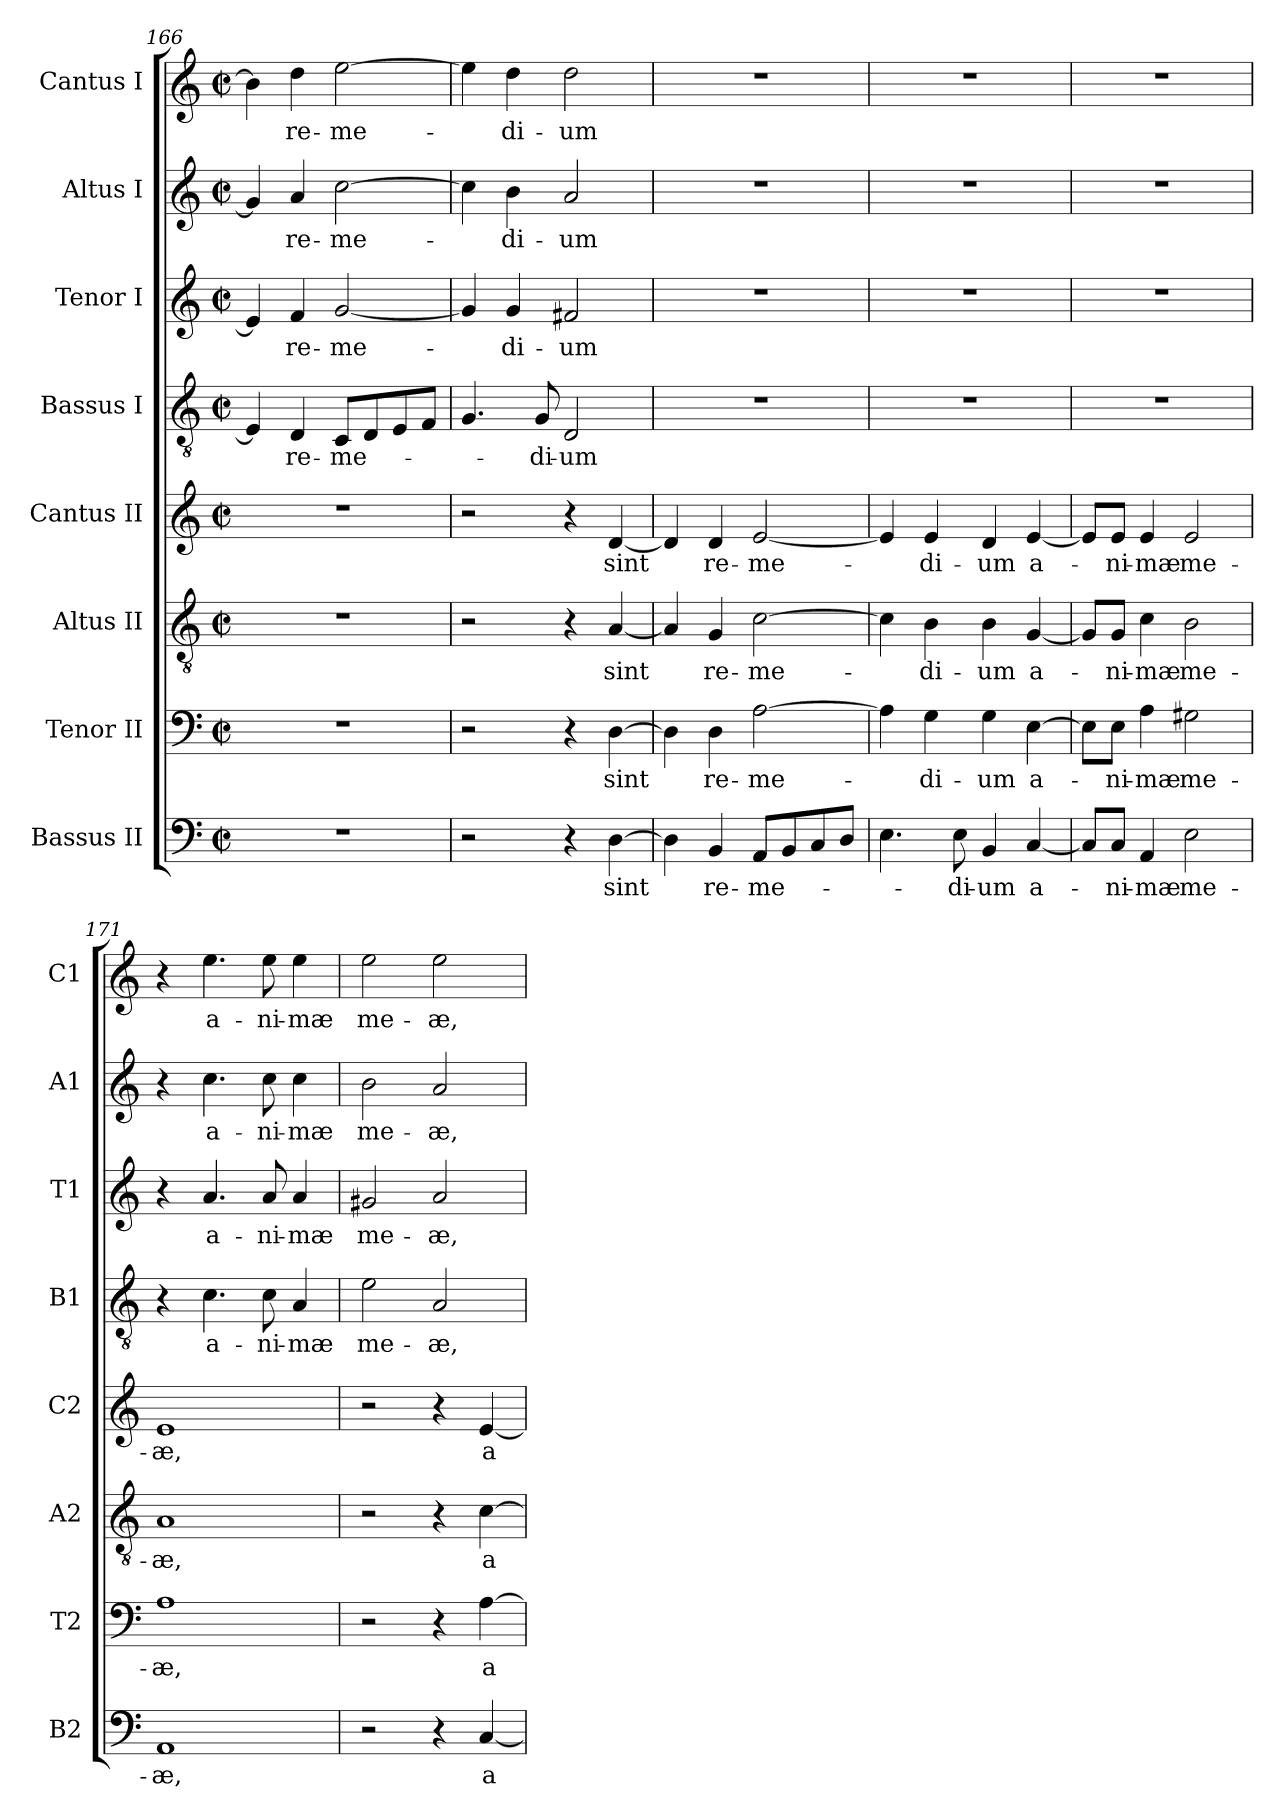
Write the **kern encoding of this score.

**kern	**text	**kern	**text	**kern	**text	**kern	**text	**kern	**text	**kern	**text	**kern	**text	**kern	**text
*part8	*part8	*part7	*part7	*part6	*part6	*part5	*part5	*part4	*part4	*part3	*part3	*part2	*part2	*part1	*part1
*staff8	*staff8	*staff7	*staff7	*staff6	*staff6	*staff5	*staff5	*staff4	*staff4	*staff3	*staff3	*staff2	*staff2	*staff1	*staff1
*I"Bassus II	*	*I"Tenor II	*	*I"Altus II	*	*I"Cantus II	*	*I"Bassus I	*	*I"Tenor I	*	*I"Altus I	*	*I"Cantus I	*
*I'B2	*	*I'T2	*	*I'A2	*	*I'C2	*	*I'B1	*	*I'T1	*	*I'A1	*	*I'C1	*
*clefF4	*	*clefF4	*	*clefGv2	*	*clefG2	*	*clefGv2	*	*clefG2	*	*clefG2	*	*clefG2	*
*k[]	*	*k[]	*	*k[]	*	*k[]	*	*k[]	*	*k[]	*	*k[]	*	*k[]	*
*C:	*	*C:	*	*C:	*	*C:	*	*C:	*	*C:	*	*C:	*	*C:	*
*M2/2	*	*M2/2	*	*M2/2	*	*M2/2	*	*M2/2	*	*M2/2	*	*M2/2	*	*M2/2	*
*met(c|)	*	*met(c|)	*	*met(c|)	*	*met(c|)	*	*met(c|)	*	*met(c|)	*	*met(c|)	*	*met(c|)	*
=166	=166	=166	=166	=166	=166	=166	=166	=166	=166	=166	=166	=166	=166	=166	=166
1r	.	1r	.	1r	.	1r	.	4E/]	.	4e/]	.	4g#/]	.	4b\]	.
!	!	!	!	!	!	!	!	!	!LO:LY:b	!	!	!	!	!	!
!	!	!	!	!	!	!	!	!	!	!	!LO:LY:b	!	!	!	!
!	!	!	!	!	!	!	!	!	!	!	!	!	!LO:LY:b	!	!
!	!	!	!	!	!	!	!	!	!	!	!	!	!	!	!LO:LY:b
.	.	.	.	.	.	.	.	4D/	re-	4f/	re-	4a/	re-	4dd\	re-
!	!	!	!	!	!	!	!	!	!LO:LY:b	!	!	!	!	!	!
!	!	!	!	!	!	!	!	!	!	!	!LO:LY:b	!	!	!	!
!	!	!	!	!	!	!	!	!	!	!	!	!	!LO:LY:b	!	!
!	!	!	!	!	!	!	!	!	!	!	!	!	!	!	!LO:LY:b
.	.	.	.	.	.	.	.	8C/L	-me-	[2g/	-me-	[2cc\	-me-	[2ee\	-me-
.	.	.	.	.	.	.	.	8D/	.	.	.	.	.	.	.
.	.	.	.	.	.	.	.	8E/	.	.	.	.	.	.	.
.	.	.	.	.	.	.	.	8F/J	.	.	.	.	.	.	.
!!LO:PB:g=z
=167	=167	=167	=167	=167	=167	=167	=167	=167	=167	=167	=167	=167	=167	=167	=167
2r	.	2r	.	2r	.	2r	.	4.G/	.	4g/]	.	4cc\]	.	4ee\]	.
!	!	!	!	!	!	!	!	!	!	!	!LO:LY:b	!	!	!	!
!	!	!	!	!	!	!	!	!	!	!	!	!	!LO:LY:b	!	!
!	!	!	!	!	!	!	!	!	!	!	!	!	!	!	!LO:LY:b
.	.	.	.	.	.	.	.	.	.	4g/	-di-	4b\	-di-	4dd\	-di-
!	!	!	!	!	!	!	!	!	!LO:LY:b	!	!	!	!	!	!
.	.	.	.	.	.	.	.	8G/	-di-	.	.	.	.	.	.
!	!	!	!	!	!	!	!	!	!LO:LY:b	!	!	!	!	!	!
!	!	!	!	!	!	!	!	!	!	!	!LO:LY:b	!	!	!	!
!	!	!	!	!	!	!	!	!	!	!	!	!	!LO:LY:b	!	!
!	!	!	!	!	!	!	!	!	!	!	!	!	!	!	!LO:LY:b
4r	.	4r	.	4r	.	4r	.	2D/	-um	2f#X/	-um	2a/	-um	2dd\	-um
!	!LO:LY:b	!	!	!	!	!	!	!	!	!	!	!	!	!	!
!	!	!	!LO:LY:b	!	!	!	!	!	!	!	!	!	!	!	!
!	!	!	!	!	!LO:LY:b	!	!	!	!	!	!	!	!	!	!
!	!	!	!	!	!	!	!LO:LY:b	!	!	!	!	!	!	!	!
[4D\	sint	[4D\	sint	[4A/	sint	[4d/	sint	.	.	.	.	.	.	.	.
=168	=168	=168	=168	=168	=168	=168	=168	=168	=168	=168	=168	=168	=168	=168	=168
4D\]	.	4D\]	.	4A/]	.	4d/]	.	1r	.	1r	.	1r	.	1r	.
!	!LO:LY:b	!	!	!	!	!	!	!	!	!	!	!	!	!	!
!	!	!	!LO:LY:b	!	!	!	!	!	!	!	!	!	!	!	!
!	!	!	!	!	!LO:LY:b	!	!	!	!	!	!	!	!	!	!
!	!	!	!	!	!	!	!LO:LY:b	!	!	!	!	!	!	!	!
4BB/	re-	4D\	re-	4G/	re-	4d/	re-	.	.	.	.	.	.	.	.
!	!LO:LY:b	!	!	!	!	!	!	!	!	!	!	!	!	!	!
!	!	!	!LO:LY:b	!	!	!	!	!	!	!	!	!	!	!	!
!	!	!	!	!	!LO:LY:b	!	!	!	!	!	!	!	!	!	!
!	!	!	!	!	!	!	!LO:LY:b	!	!	!	!	!	!	!	!
8AA/L	-me-	[2A\	-me-	[2c\	-me-	[2e/	-me-	.	.	.	.	.	.	.	.
8BB/	.	.	.	.	.	.	.	.	.	.	.	.	.	.	.
8C/	.	.	.	.	.	.	.	.	.	.	.	.	.	.	.
8D/J	.	.	.	.	.	.	.	.	.	.	.	.	.	.	.
=169	=169	=169	=169	=169	=169	=169	=169	=169	=169	=169	=169	=169	=169	=169	=169
4.E\	.	4A\]	.	4c\]	.	4e/]	.	1r	.	1r	.	1r	.	1r	.
!	!	!	!LO:LY:b	!	!	!	!	!	!	!	!	!	!	!	!
!	!	!	!	!	!LO:LY:b	!	!	!	!	!	!	!	!	!	!
!	!	!	!	!	!	!	!LO:LY:b	!	!	!	!	!	!	!	!
.	.	4G\	-di-	4B\	-di-	4e/	-di-	.	.	.	.	.	.	.	.
!	!LO:LY:b	!	!	!	!	!	!	!	!	!	!	!	!	!	!
8E\	-di-	.	.	.	.	.	.	.	.	.	.	.	.	.	.
!	!LO:LY:b	!	!	!	!	!	!	!	!	!	!	!	!	!	!
!	!	!	!LO:LY:b	!	!	!	!	!	!	!	!	!	!	!	!
!	!	!	!	!	!LO:LY:b	!	!	!	!	!	!	!	!	!	!
!	!	!	!	!	!	!	!LO:LY:b	!	!	!	!	!	!	!	!
4BB/	-um	4G\	-um	4B\	-um	4d/	-um	.	.	.	.	.	.	.	.
!	!LO:LY:b	!	!	!	!	!	!	!	!	!	!	!	!	!	!
!	!	!	!LO:LY:b	!	!	!	!	!	!	!	!	!	!	!	!
!	!	!	!	!	!LO:LY:b	!	!	!	!	!	!	!	!	!	!
!	!	!	!	!	!	!	!LO:LY:b	!	!	!	!	!	!	!	!
[4C/	a-	[4E\	a-	[4G/	a-	[4e/	a-	.	.	.	.	.	.	.	.
=170	=170	=170	=170	=170	=170	=170	=170	=170	=170	=170	=170	=170	=170	=170	=170
8C/L]	.	8E\L]	.	8G/L]	.	8e/L]	.	1r	.	1r	.	1r	.	1r	.
!	!LO:LY:b	!	!	!	!	!	!	!	!	!	!	!	!	!	!
!	!	!	!LO:LY:b	!	!	!	!	!	!	!	!	!	!	!	!
!	!	!	!	!	!LO:LY:b	!	!	!	!	!	!	!	!	!	!
!	!	!	!	!	!	!	!LO:LY:b	!	!	!	!	!	!	!	!
8C/J	-ni-	8E\J	-ni-	8G/J	-ni-	8e/J	-ni-	.	.	.	.	.	.	.	.
!	!LO:LY:b	!	!	!	!	!	!	!	!	!	!	!	!	!	!
!	!	!	!LO:LY:b	!	!	!	!	!	!	!	!	!	!	!	!
!	!	!	!	!	!LO:LY:b	!	!	!	!	!	!	!	!	!	!
!	!	!	!	!	!	!	!LO:LY:b	!	!	!	!	!	!	!	!
4AA/	-mæ	4A\	-mæ	4c\	-mæ	4e/	-mæ	.	.	.	.	.	.	.	.
!	!LO:LY:b	!	!	!	!	!	!	!	!	!	!	!	!	!	!
!	!	!	!LO:LY:b	!	!	!	!	!	!	!	!	!	!	!	!
!	!	!	!	!	!LO:LY:b	!	!	!	!	!	!	!	!	!	!
!	!	!	!	!	!	!	!LO:LY:b	!	!	!	!	!	!	!	!
2E\	me-	2G#X\	me-	2B\	me-	2e/	me-	.	.	.	.	.	.	.	.
=171	=171	=171	=171	=171	=171	=171	=171	=171	=171	=171	=171	=171	=171	=171	=171
!	!LO:LY:b	!	!	!	!	!	!	!	!	!	!	!	!	!	!
!	!	!	!LO:LY:b	!	!	!	!	!	!	!	!	!	!	!	!
!	!	!	!	!	!LO:LY:b	!	!	!	!	!	!	!	!	!	!
!	!	!	!	!	!	!	!LO:LY:b	!	!	!	!	!	!	!	!
1AA	-æ,	1A	-æ,	1A	-æ,	1e	-æ,	4r	.	4r	.	4r	.	4r	.
!	!	!	!	!	!	!	!	!	!LO:LY:b	!	!	!	!	!	!
!	!	!	!	!	!	!	!	!	!	!	!LO:LY:b	!	!	!	!
!	!	!	!	!	!	!	!	!	!	!	!	!	!LO:LY:b	!	!
!	!	!	!	!	!	!	!	!	!	!	!	!	!	!	!LO:LY:b
.	.	.	.	.	.	.	.	4.c\	a-	4.a/	a-	4.cc\	a-	4.ee\	a-
!	!	!	!	!	!	!	!	!	!LO:LY:b	!	!	!	!	!	!
!	!	!	!	!	!	!	!	!	!	!	!LO:LY:b	!	!	!	!
!	!	!	!	!	!	!	!	!	!	!	!	!	!LO:LY:b	!	!
!	!	!	!	!	!	!	!	!	!	!	!	!	!	!	!LO:LY:b
.	.	.	.	.	.	.	.	8c\	-ni-	8a/	-ni-	8cc\	-ni-	8ee\	-ni-
!	!	!	!	!	!	!	!	!	!LO:LY:b	!	!	!	!	!	!
!	!	!	!	!	!	!	!	!	!	!	!LO:LY:b	!	!	!	!
!	!	!	!	!	!	!	!	!	!	!	!	!	!LO:LY:b	!	!
!	!	!	!	!	!	!	!	!	!	!	!	!	!	!	!LO:LY:b
.	.	.	.	.	.	.	.	4A/	-mæ	4a/	-mæ	4cc\	-mæ	4ee\	-mæ
=172	=172	=172	=172	=172	=172	=172	=172	=172	=172	=172	=172	=172	=172	=172	=172
!	!	!	!	!	!	!	!	!	!LO:LY:b	!	!	!	!	!	!
!	!	!	!	!	!	!	!	!	!	!	!LO:LY:b	!	!	!	!
!	!	!	!	!	!	!	!	!	!	!	!	!	!LO:LY:b	!	!
!	!	!	!	!	!	!	!	!	!	!	!	!	!	!	!LO:LY:b
2r	.	2r	.	2r	.	2r	.	2e\	me-	2g#X/	me-	2b\	me-	2ee\	me-
!	!	!	!	!	!	!	!	!	!LO:LY:b	!	!	!	!	!	!
!	!	!	!	!	!	!	!	!	!	!	!LO:LY:b	!	!	!	!
!	!	!	!	!	!	!	!	!	!	!	!	!	!LO:LY:b	!	!
!	!	!	!	!	!	!	!	!	!	!	!	!	!	!	!LO:LY:b
4r	.	4r	.	4r	.	4r	.	2A/	-æ,	2a/	-æ,	2a/	-æ,	2ee\	-æ,
!	!LO:LY:b	!	!	!	!	!	!	!	!	!	!	!	!	!	!
!	!	!	!LO:LY:b	!	!	!	!	!	!	!	!	!	!	!	!
!	!	!	!	!	!LO:LY:b	!	!	!	!	!	!	!	!	!	!
!	!	!	!	!	!	!	!LO:LY:b	!	!	!	!	!	!	!	!
[4C/	a-	[4A\	a-	[4c\	a-	[4e/	a-	.	.	.	.	.	.	.	.
=	=	=	=	=	=	=	=	=	=	=	=	=	=	=	=
*-	*-	*-	*-	*-	*-	*-	*-	*-	*-	*-	*-	*-	*-	*-	*-
